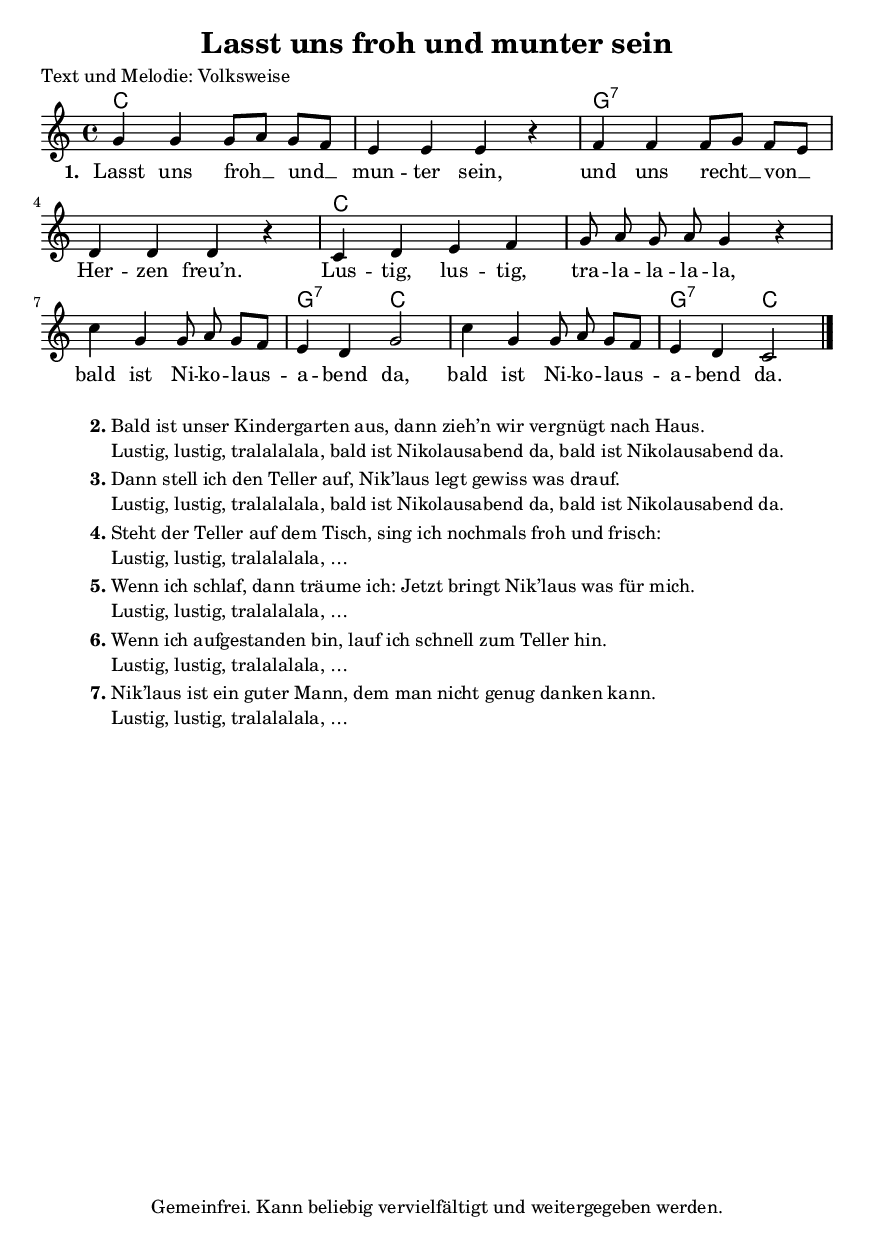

\version "2.12.3"

\include "default.ly"

\header{
  title = "Lasst uns froh und munter sein"
  poet = "Text und Melodie: Volksweise"
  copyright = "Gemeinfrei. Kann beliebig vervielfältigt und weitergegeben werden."
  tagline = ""
}

#(set-global-staff-size 16)

  verse = \relative c'' {
    g4 g g8[ a] g[ f] | e4 e e r4 |
    f4 f4 f8[ g] f[ e] | d4 d d r4 |
    c4 d e f | g8 a g a g4 r4 |
    c4 g4 g8 a g[ f] | e4 d g2 |
    c4 g4 g8 a g[ f] | e4 d c2
    \bar "|."
  }

  verseOne = \lyricmode {
    \set stanza = "1. "
      Lasst uns froh __ und __ mun -- ter sein,
      und uns recht __ von __ Her -- zen freu’n.
      Lus -- tig, lus -- tig, tra -- la -- la -- la -- la,
      bald ist Ni -- ko -- laus -- a -- bend da,
      bald ist Ni -- ko -- laus -- a -- bend da.
  }

harmonies = \chords {
  \set chordChanges = ##t
  c1 s1 g1:7 s1 c1 s1 s1 g2:7 c2 s1 g2:7 c2
}

\score {
  <<
    \new ChordNames { \harmonies }
    \new Voice = "Lied" {
      \autoBeamOff
      \key c \major
      \time 4/4
      \verse
    }
    \new Lyrics \lyricsto "Lied" { \verseOne}
  >>
}

 \markup {
   \fill-line {
     \column {
       \line {
 	 \bold "2."
         \column {
           "Bald ist unser Kindergarten aus, dann zieh’n wir vergnügt nach Haus."
           "Lustig, lustig, tralalalala, bald ist Nikolausabend da, bald ist Nikolausabend da."
         }
       }
       \hspace #0.1
       \line {
         \bold "3."
         \column {
           "Dann stell ich den Teller auf, Nik’laus legt gewiss was drauf."
           "Lustig, lustig, tralalalala, bald ist Nikolausabend da, bald ist Nikolausabend da."
         }
       }
       \hspace #0.1
       \line {
         \bold "4."
         \column {
           "Steht der Teller auf dem Tisch, sing ich nochmals froh und frisch:"
           "Lustig, lustig, tralalalala, …"
         }
       }
       \hspace #0.1
       \line {
	 \bold "5."
         \column {
           "Wenn ich schlaf, dann träume ich: Jetzt bringt Nik’laus was für mich."
           "Lustig, lustig, tralalalala, …"
         }
       }
       \hspace #0.1
       \line {
	 \bold "6."
         \column {
           "Wenn ich aufgestanden bin, lauf ich schnell zum Teller hin."
           "Lustig, lustig, tralalalala, …"
         }
       }
       \hspace #0.1
       \line {
	 \bold "7."
         \column {
           "Nik’laus ist ein guter Mann, dem man nicht genug danken kann."
           "Lustig, lustig, tralalalala, …"
         }
       }
     }
   }
 }

 % some settings % vim: sw=2 et
